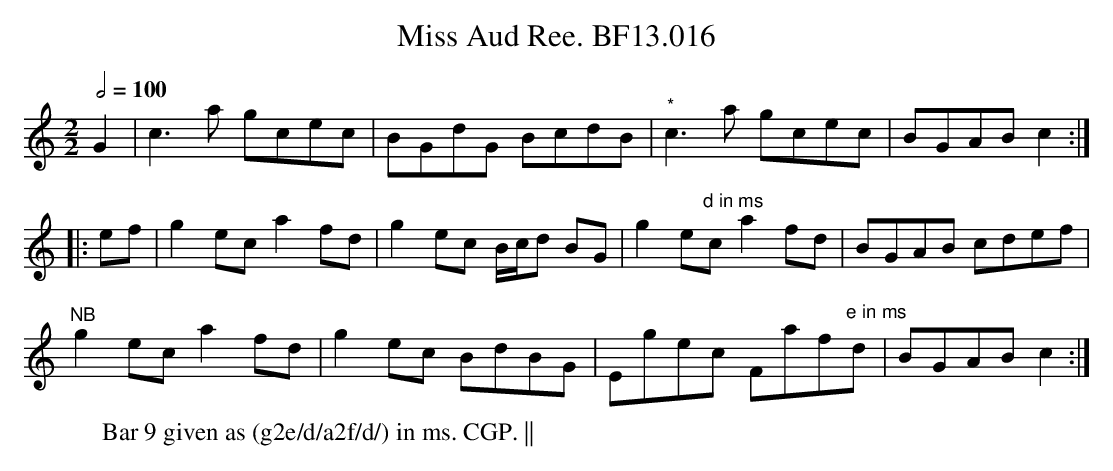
X:1
T:Miss Aud Ree. BF13.016
M:2/2
L:1/8
Q:1/2=100
K:C major
G2|c3a gcec |BGdG BcdB | "^*"c3 a gcec |BGAB c2:|
|: ef|g2ec a2 fd |g2 ec B/c/d BG |g2e"^d in ms"ca2fd |BGAB cdef|
"NB"g2eca2fd |g2ec BdBG |Egec Faf"^e in ms"d |BGABc2:|
W:Bar 9 given as (g2e/d/a2f/d/) in ms. CGP. ||
